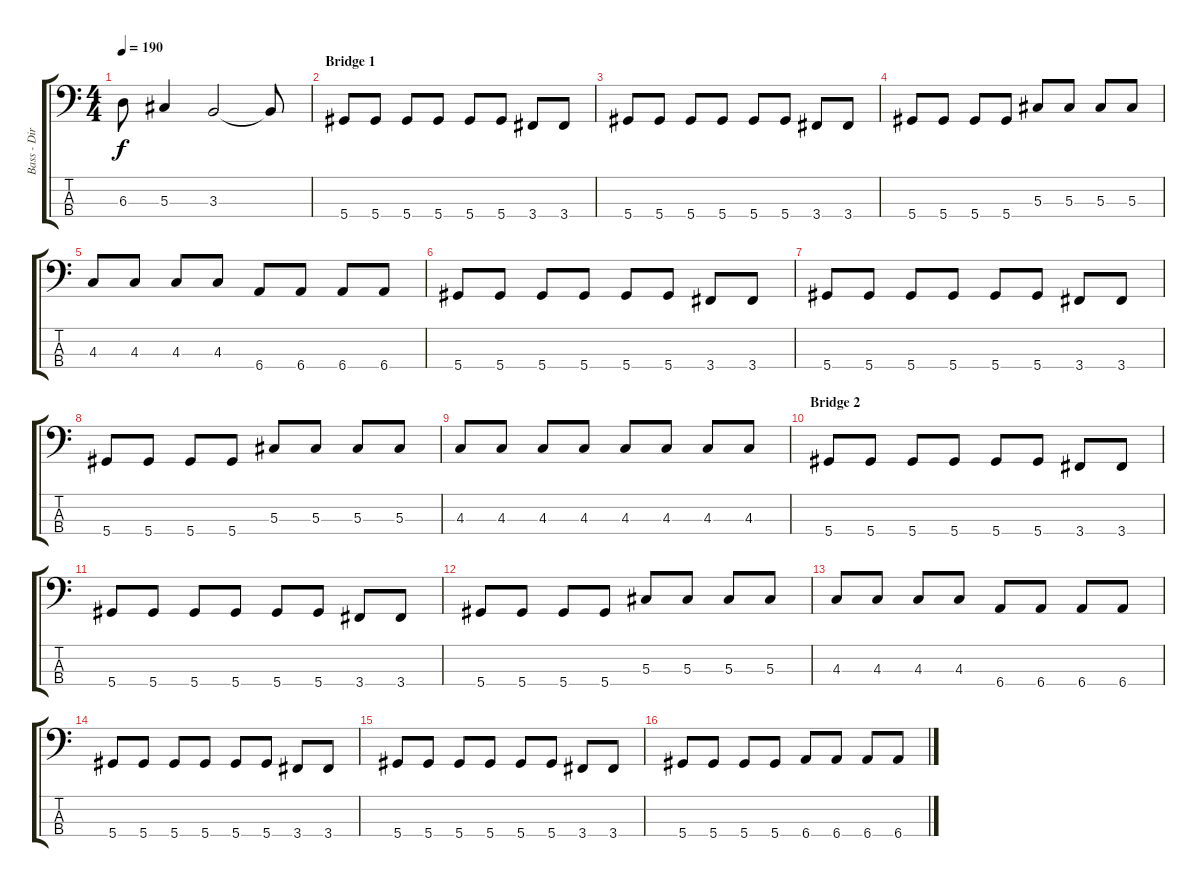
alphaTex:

\track ("Bass - Dirk Schlächter" "Bass - Dir") {instrument electricbassfinger}
\staff {score tabs}
\tuning (Gb2 Db2 Ab1 Eb1) {hide}
\ts (4 4)
\tempo 190
\clef f4
\ks c
6.3.8{dy f} 5.3.4 3.3.2 3.3{t}.8 |
\section ("" "Bridge 1")
5.4.8 5.4.8 5.4.8 5.4.8 5.4.8 5.4.8 3.4.8 3.4.8 |
5.4.8 5.4.8 5.4.8 5.4.8 5.4.8 5.4.8 3.4.8 3.4.8 |
5.4.8 5.4.8 5.4.8 5.4.8 5.3.8 5.3.8 5.3.8 5.3.8 |
4.3.8 4.3.8 4.3.8 4.3.8 6.4.8 6.4.8 6.4.8 6.4.8 |
5.4.8 5.4.8 5.4.8 5.4.8 5.4.8 5.4.8 3.4.8 3.4.8 |
5.4.8 5.4.8 5.4.8 5.4.8 5.4.8 5.4.8 3.4.8 3.4.8 |
5.4.8 5.4.8 5.4.8 5.4.8 5.3.8 5.3.8 5.3.8 5.3.8 |
4.3.8 4.3.8 4.3.8 4.3.8 4.3.8 4.3.8 4.3.8 4.3.8 |
\section ("" "Bridge 2")
5.4.8 5.4.8 5.4.8 5.4.8 5.4.8 5.4.8 3.4.8 3.4.8 |
5.4.8 5.4.8 5.4.8 5.4.8 5.4.8 5.4.8 3.4.8 3.4.8 |
5.4.8 5.4.8 5.4.8 5.4.8 5.3.8 5.3.8 5.3.8 5.3.8 |
4.3.8 4.3.8 4.3.8 4.3.8 6.4.8 6.4.8 6.4.8 6.4.8 |
5.4.8 5.4.8 5.4.8 5.4.8 5.4.8 5.4.8 3.4.8 3.4.8 |
5.4.8 5.4.8 5.4.8 5.4.8 5.4.8 5.4.8 3.4.8 3.4.8 |
5.4.8 5.4.8 5.4.8 5.4.8 6.4.8 6.4.8 6.4.8 6.4.8
